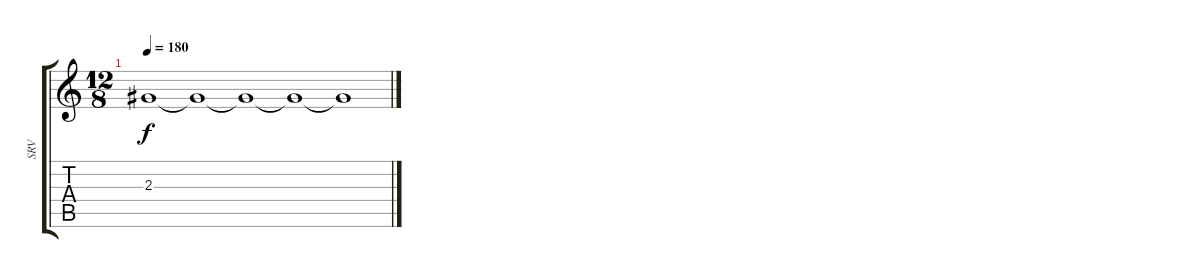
\track ("SRV" "SRV") {instrument overdrivenguitar}
\staff {score tabs}
\tuning (Eb4 Bb3 Gb3 Db3 Ab2 Eb2) {hide}
\ts (12 8)
\tempo 180
\clef g2
\ks c
2.3{t}.1{dy f} 2.3{t}.1 2.3{t}.1 2.3{t}.1 2.3{t}.1
